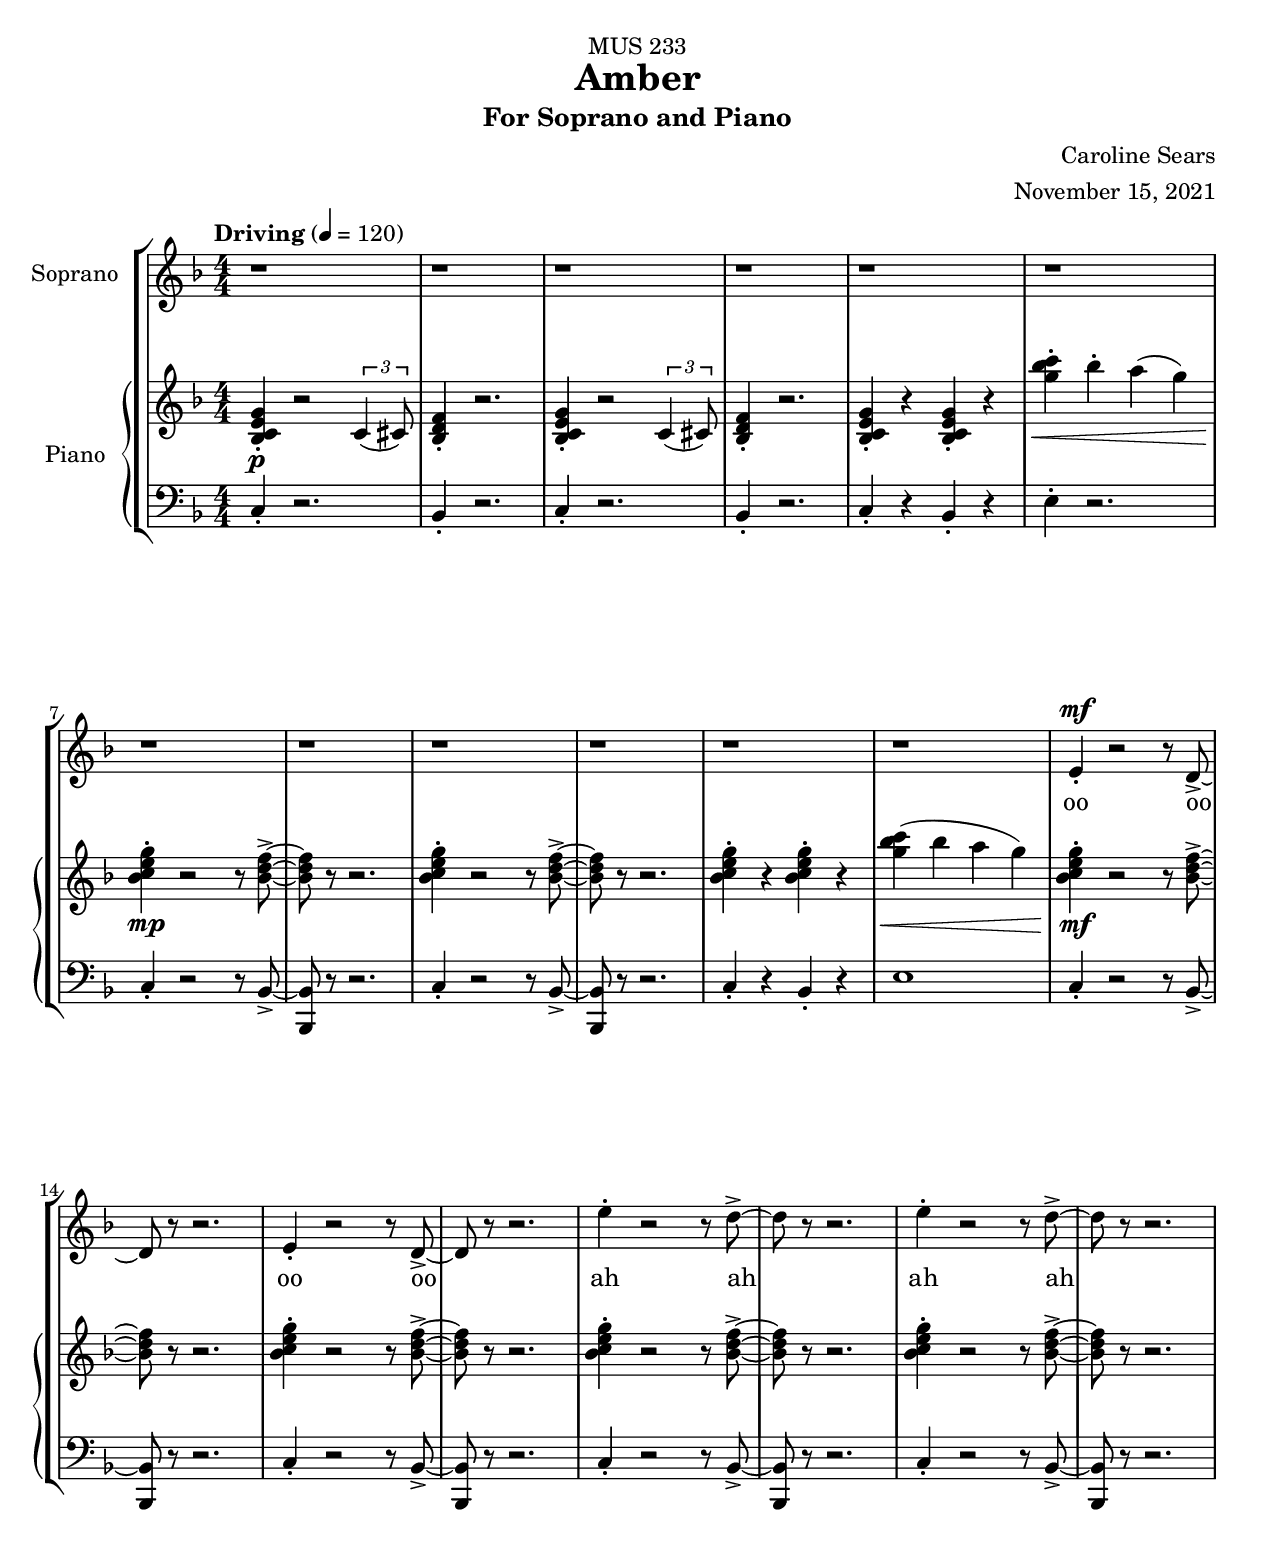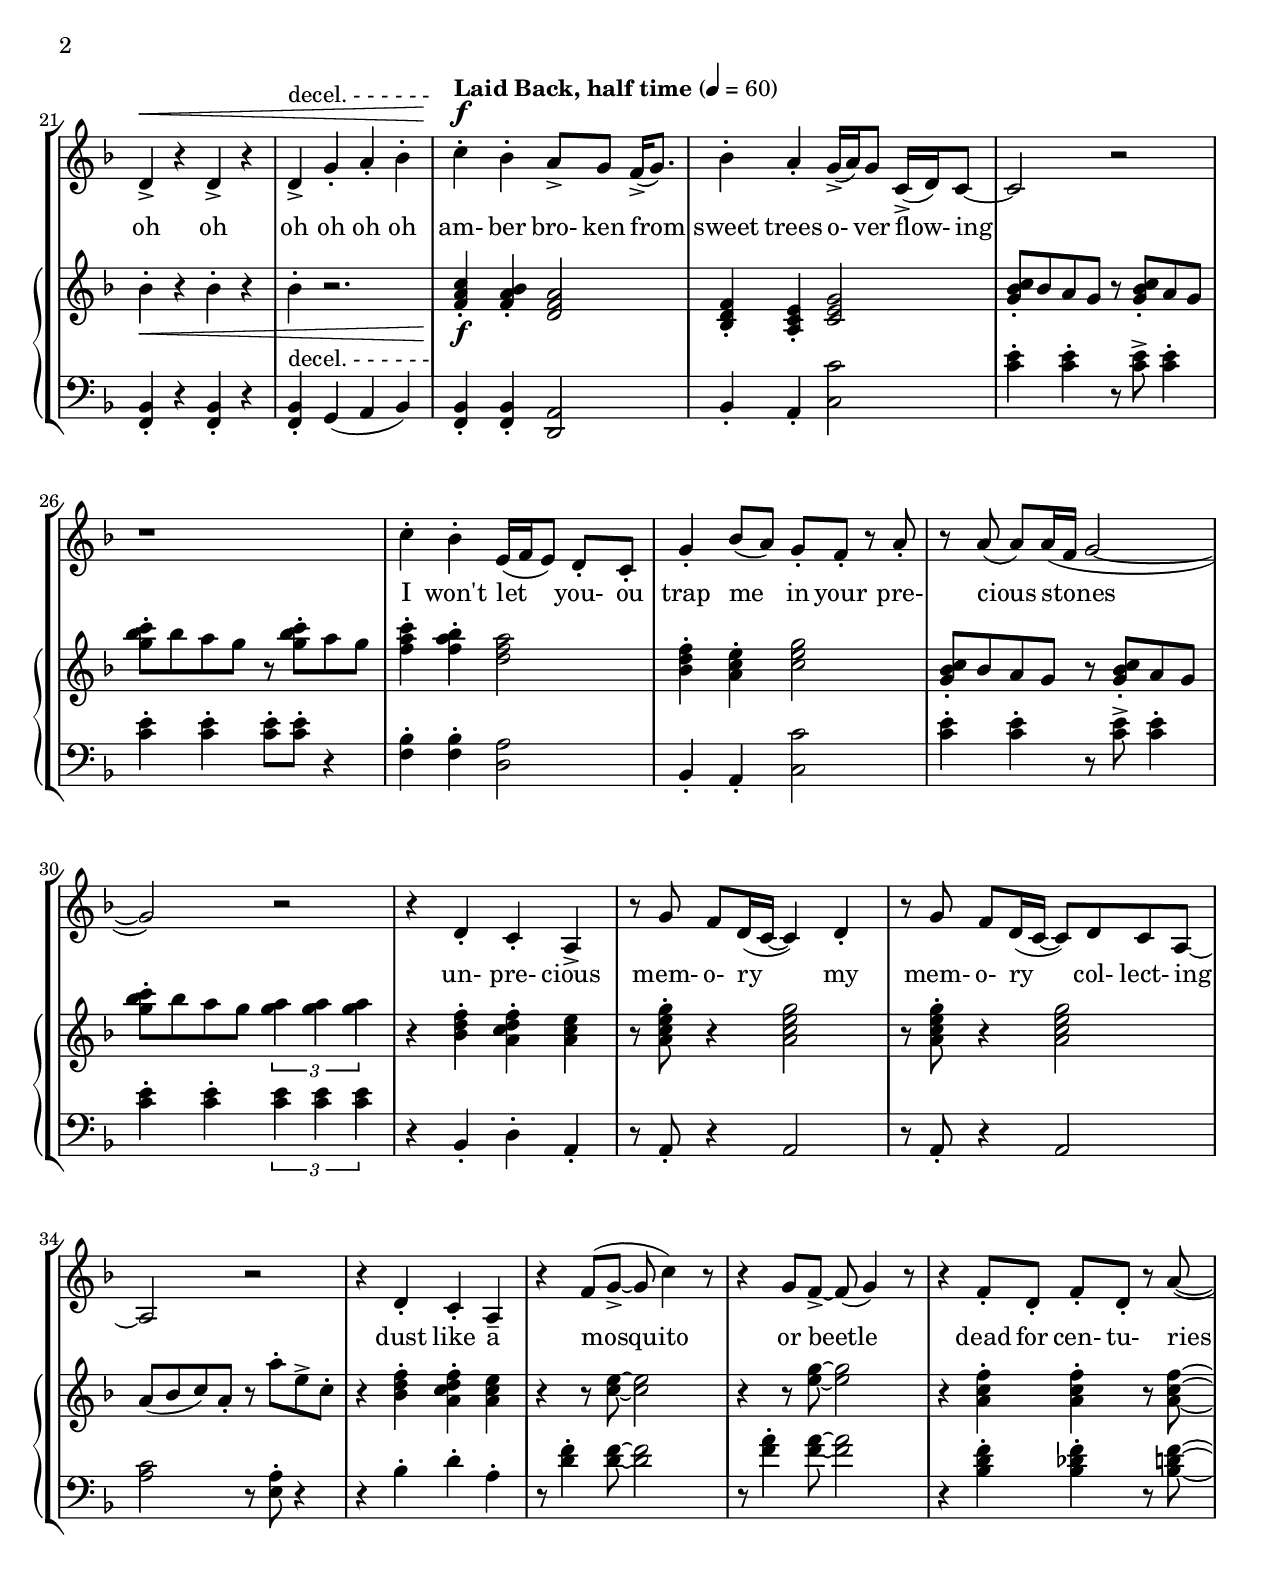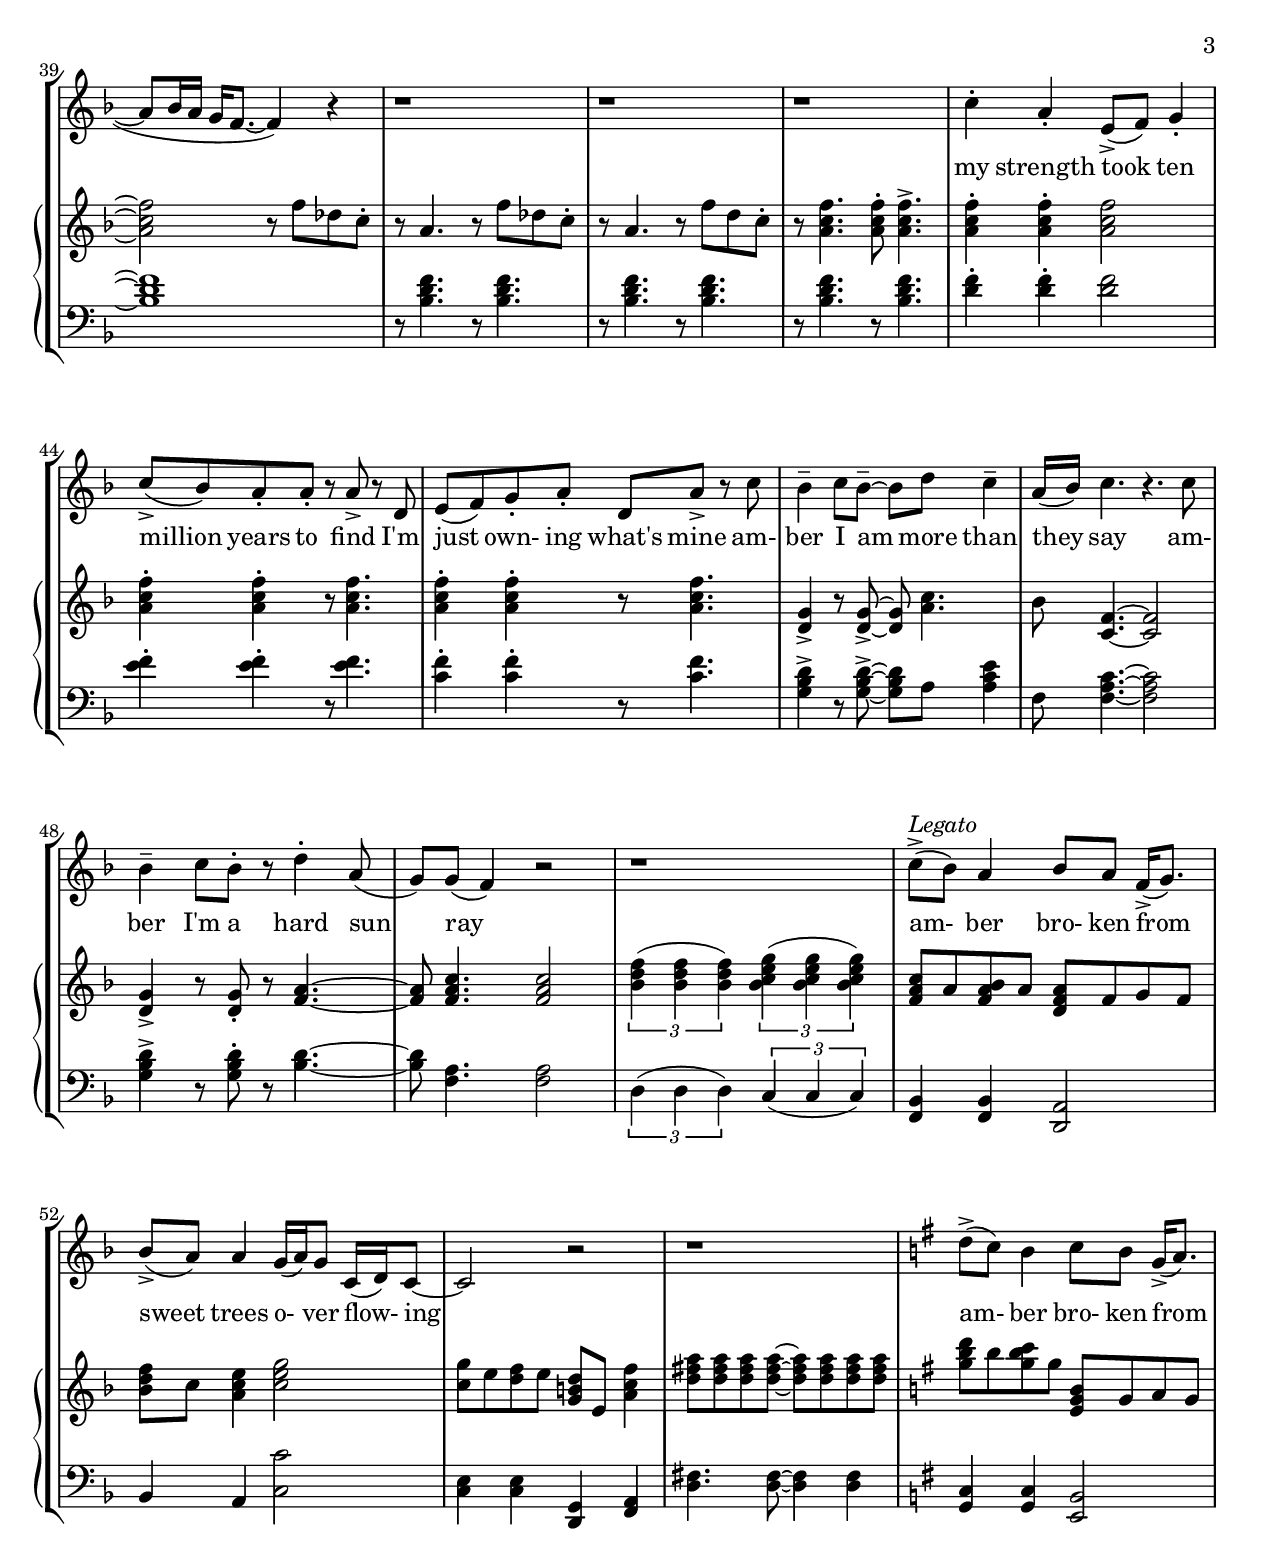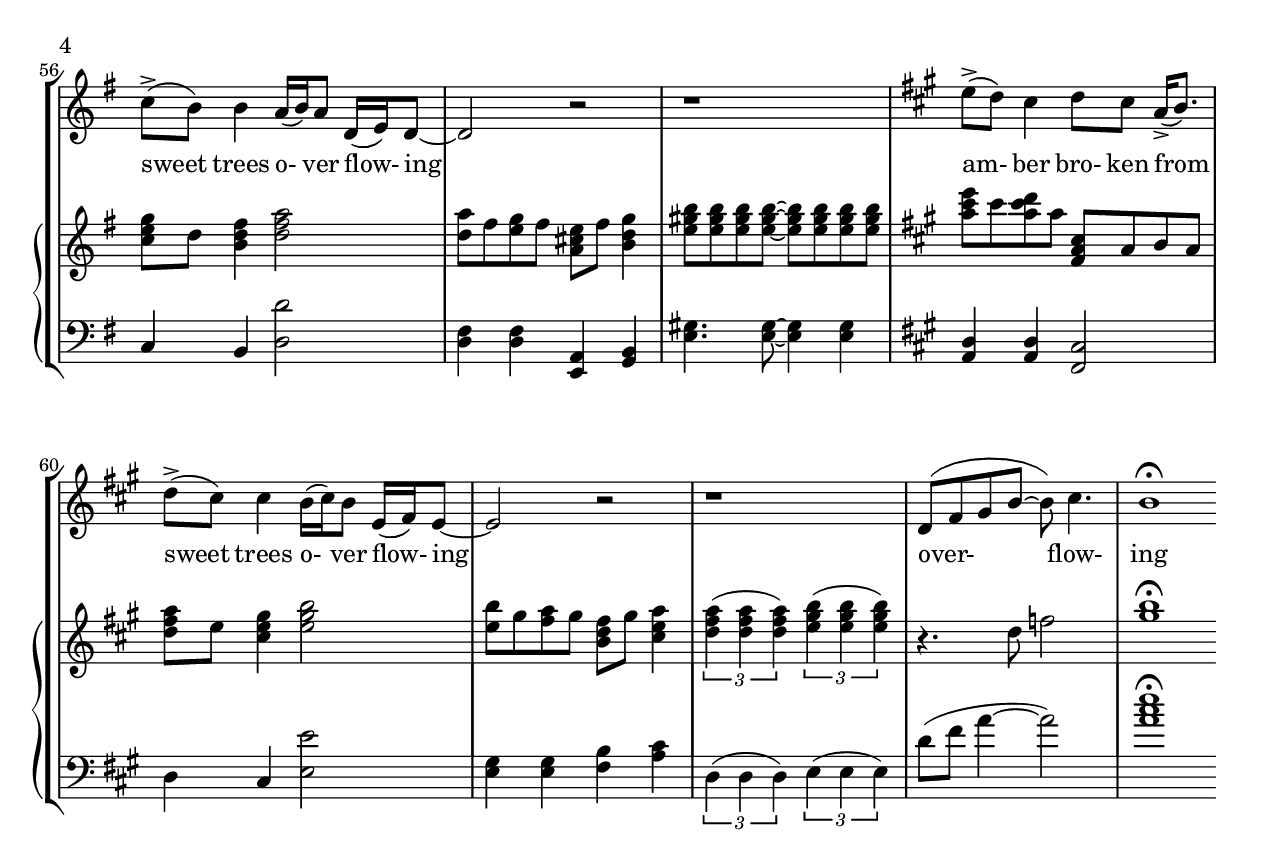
%%%%%%%%%%%%%%%%%%%% Header + Paper Dimensions %%%%%%%%%%%%%%%%%%%%
\header {
  title = "Amber"
    subtitle = "For Soprano and Piano"
    dedication = "MUS 233"
    composer = "Caroline Sears"
    arranger = "November 15, 2021"
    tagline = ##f

}
\paper {
  #(set-paper-size "ansi a")
  #(define top-margin (* 0.75 in))
}

%%%%%%%%%%%%%%%%%%%% Musical/Lyrical Content %%%%%%%%%%%%%%%%%%%%%%%%%%

%%%%% VOICE PART %%%%%%%%%%%
theNotes = \relative c'' {
    \set Staff.midiInstrument = "flute"
    \key f \major % C mixolydian
    \numericTimeSignature \time 4/4
    \tempo "Driving" 4 = 120
    \dynamicUp

    %%Intro %%
    r1 | r1 |r1 | r1 | r1 | r1 | r1 | r1 | r1 | r1 | r1 | r1 |
    e,4\staccato\mf r2 r8 d8\accent~ |d8 r8 r2. |e4\staccato r2 r8 d8\accent~ |d8 r8 r2. 
    e'4\staccato r2 r8 d8\accent~ |d8 r8 r2. |e4\staccato r2 r8 d8\accent~ |d8 r8 r2. 
    d,4\accent\< r4 d4\accent r4| d4\accent^\markup{"decel. - - - - - -"}  g4\staccato a4\staccato bes\staccato |


    %% Verse 1 %%

    %bar 23%
    \tempo "Laid Back, half time" 4 = 60
    c4\staccato\!\f bes4\staccato  a8\accent g8 f16\accent (g8.) | bes4\staccato  a\staccato g16\accent (a16) g8 c,16\accent (d16) c8~ |
    c2 r2 | r1 |
    %bar 27%
     c'4\staccato bes4\staccato  e,16 (f16 e8)  d8\staccato c8\staccato | g'4\staccato bes8 (a) g8\staccato f8\staccato r8 a8\staccato |
    r8 a8 (a) a16 (f16 g2~ | g2) r2 |
    %bar 31%
    r4 d4\staccato c4\staccato a\accent |r8 g'8 f d16 (c16~c4) d4\staccato | r8 g8 f d16 (c16~c8) d8 c8 a~ |a2 r2 |
    %bar 35%
    r4 d4\staccato c4\staccato a4\tenuto | r4 f'8 (g8\accent~g8 c4) r8 | r4 g8 f8\accent~f8 (g4) r8 | r4 f8\staccato d\staccato f\staccato d\staccato r8 a'8(~a8 bes16  a16 
    g f8.~f4)  r4|
    %bar40
     r1 |r1| r1 |
     %bar 43
    c'4\staccato a\staccato e8\accent (f8) g4\staccato | c8\accent (bes) a8\staccato a8\staccato r8 a\accent r8 d,8 |
    e8 (f) g8\staccato a8\staccato  d,8 a'8\accent r8 c8| bes4\tenuto c8 bes8\tenuto~bes8 d8 c4\tenuto| a16 (bes) c4. r4. c8|
    %bar 48
    bes4\tenuto c8 bes8\staccato r8 d4\staccato a8 (g8) g8 (f4) r2 | r1 |
    %bar 50
    c'8\accent^\markup{\italic{"Legato"}} (bes8)  a4 bes8 a8 f16\accent (g8.) | bes8\accent (a8) a4 g16 (a16) g8 c,16 (d16) c8~ |
    c2 r2 | r1 |
    %bar 54
    \key g \major
    d'8\accent (c8)  b4 c8 b8 g16\accent (a8.) | c8\accent (b8) b4 a16 (b16) a8 d,16 (e16) d8~ |
    d2 r2 | r1 |
    \key a \major
    %bar 58
    e'8\accent (d8)  cis4 d8 cis8 a16\accent (b8.) | d8\accent (cis8) cis4 b16 (cis16) b8 e,16 (fis16) e8~ |
    e2 r2 | r1 |
    %bar 62
    d8 (fis gis b~b8) cis4.|b1\fermata \bar ".|"


    
  }

theWords =  \lyricmode {
      %% Intro %%%
      oo oo oo oo
      ah ah ah ah
      oh oh oh oh oh oh
      %% Verse 1%%%
      am- ber bro- ken from
      sweet trees o- ver flow- ing
      I won't let you- _ou  trap me
      in your pre- cious stones_
      un- pre- cious mem- o- ry my
      mem- o- ry col- lect- ing
      dust like a mosquito or beetle
      dead for cen- tu- ries
      my strength took ten million
      years to find
      I'm just own- ing what's mine
      am- ber I am more than they say
      am- ber I'm a hard sun ray 

      am- ber bro- ken from
      sweet trees o- ver flow- ing

      am- ber bro- ken from
      sweet trees o- ver flow- ing

      am- ber bro- ken from
      sweet trees o- ver flow- ing

      over- flow- ing



  }

%%%%%% PIANO PART %%%%%%%%%%
righthand =\relative c' {
    \key f \major
    \numericTimeSignature \time 4/4

    %%%%%%%% INTRO %%%%%%%%
    \tempo "Driving" 4 = 120
    <bes c e g>4\staccato\p r2 \tuplet 3/2 {c4 (cis8)} | <bes d f>4\staccato r2.|
    <bes c e g>4\staccato r2 \tuplet 3/2 {c4 (cis8)} | <bes d f>4\staccato r2.|
    <bes c e g>4\staccato r4 <bes c e g>4\staccato r4|
    <g'' bes c>4\staccato\< bes\staccato a (g) |
    <bes, c e g>4\staccato\!\mp r2 r8 <bes d f>8\accent~|<bes d f>8 r8 r2. |
    <bes c e g>4\staccato r2 r8 <bes d f>8\accent~|<bes d f>8 r8 r2. |
    <bes c e g>4\staccato r4 <bes c e g>4\staccato r4|
    <g' bes c>4\< (bes a g) |
    <bes, c e g>4\!\mf\staccato r2 r8 <bes d f>8\accent~|<bes d f>8 r8 r2. |
    <bes c e g>4\staccato r2 r8 <bes d f>8\accent~|<bes d f>8 r8 r2. |
    <bes c e g>4\staccato r2 r8 <bes d f>8\accent~|<bes d f>8 r8 r2. |
    <bes c e g>4\staccato r2 r8 <bes d f>8\accent~|<bes d f>8 r8 r2. |
    bes4\staccato\< r4 bes4\staccato r4 | bes4\staccato r2. | 
    

    
    %%%% VERSE 1 %%%%%%%%
    \tempo "Laid Back, half time" 4 = 60

    %bar 23%
    <f a c>4\staccato\!\f <f a bes>\staccato <d f a>2 | <bes d f>4\staccato <a c e>4\staccato  <c e g>2 |
    <g' bes c>8\staccato  bes  a g r8 <g bes c>8\staccato a g | <g' bes c>8\staccato  bes  a g r8 <g bes c>8\staccato a g |
    %bar 27%
    <f a c>4\staccato <f a bes>\staccato <d f a>2 | <bes d f>4\staccato <a c e>4\staccato  <c e g>2 |
    <g bes c>8\staccato  bes  a g r8 <g bes c>8\staccato a g | <g' bes c>8\staccato  bes  a g \tuplet 3/2 {<g a>4 <g a>4 <g a>4 } |
    %bar 31%
    r4 <bes, d f>4\staccato <a c d f>4\staccato <a c e> | r8 <a c e g>\staccato r4 <a c e g>2 |  r8 <a c e g>\staccato r4 <a c e g>2 | 
    %bar 34%
    a8 (bes c) a\staccato r8 a'\staccato e\accent c\staccato |r4 <bes d f>4\staccato <a c d f>4\staccato <a c e> |
    r4 r8 <c e>8~<c e>2 | r4 r8 <e g>8~<e g>2 | r4 <a, c f>4\staccato <a c f>4\staccato r8 <a c f>8~| <a c f>2 r8 f'8 des c\staccato|
    %bar 40
    r8 a4. r8 f'8 des c\staccato | r8 a4. r8 f'8 d c\staccato | r8 <a c f>4. <a c f>8\staccato <a c f>4.\accent  |
    <a c f>4\staccato <a c f>4\staccato <a c f>2 |<a c f>4\staccato <a c f>4\staccato r8<a c f>4.| 
    %bar45
    <a c f>4\staccato <a c f>4\staccato r8<a c f>4.| <g d>4\accent r8 <g d>\accent~<g d>8 <a c>4. |
    bes8 <f c>4.~<f c>2 |<g d>4\accent r8 <g d>\staccato r8 <f a>4.~| <f a>8 <f a c>4. <f a c>2 |
    %bar 50
    \tuplet 3/2 {<bes d f>4 (<bes d f>4 <bes d f>4)} \tuplet 3/2 { <bes c e g>4 (<bes c e g>4 <bes c e g>4)} |
    %bar 51
    <f a c>8 a8 <f a bes>8 a8 <d, f a>8 f8 g8 f | <bes d f>8 c8 <a c e>4 <c e g>2 |
    <c g'>8 e8 <d f>8 e8 <g, b d > e8 <a c f>4 | <d fis a>8 <d fis a>8 <d fis a>8 <d fis a>8~<d fis a>8 <d fis a>8 <d fis a>8 <d fis a>8 |
    %bar 55
    \key g \major
    <g b d>8 b8 <g b c>8 g8 <e, g b>8 g8 a8 g | <c e g>8 d8 <b d fis>4 <d fis a>2 |
    <d a'>8 fis8 <e g>8 fis8 <a, cis e > fis'8 <b, d g>4 | <e gis b>8 <e gis b>8 <e gis b>8 <e gis b>8~<e gis b>8<e gis b>8 <e gis b>8 <e gis b>8|

    \key a \major 
    <a cis e>8 cis8 <a cis d>8 a8 <fis, a cis>8 a8 b8 a | <d fis a>8 e8 <cis e gis>4 <e gis b>2 |
    <e b'>8 gis8 <fis a>8 gis8 <b, d fis > gis'8 <cis, e a>4 |\tuplet 3/2 {<d fis a>4 (<d fis a>4 <d fis a>4)} \tuplet 3/2 { <e gis b>4 (<e gis b>4 <e gis b>4)} |
    r4. d8 f2 | <gis b>1\fermata \bar ".|"
    



  }

lefthand = \relative c {
    \key f \major
    \numericTimeSignature \time 4/4
    \clef "bass"

    %%%%%%%% INTRO %%%%%%%%
    \tempo "Driving" 4 = 120
    c4\staccato r2.|bes4\staccato r2. |
    c4\staccato r2.|bes4\staccato r2. |
    c4\staccato r4 bes4\staccato r4|
    e4\staccato r2.|
    c4\staccato r2 r8 bes8~\accent|<bes bes,>8 r8 r2. |
    c4\staccato r2 r8 bes8~\accent|<bes bes,>8 r8 r2. |
    c4\staccato r4 bes4\staccato r4|
    e1|
    c4\staccato r2 r8 bes8~\accent|<bes bes,>8 r8 r2. |
    c4\staccato r2 r8 bes8~\accent|<bes bes,>8 r8 r2. |
    c4\staccato r2 r8 bes8~\accent|<bes bes,>8 r8 r2. |
    c4\staccato r2 r8 bes8~\accent|<bes bes,>8 r8 r2. |
    <bes f>4\staccato r4 <bes f>4\staccato r4 |
    <bes f>4\staccato^\markup{"decel. - - - - - -"} g4 (a bes) |

    %%%%% VERSE 1 %%%%%%%%%%
    \tempo "Laid Back, half time" 4 = 60

    %bar 23%
    <f bes>4\staccato <f bes>4\staccato <d a'>2 | bes'4\staccato a4\staccato <c c'>2| 
    <c' e>4\staccato <c e>\staccato r8 <c e>\accent <c e>4\staccato  |
     <c e>4\staccato <c e>\staccato <c e>8\staccato <c e>8\staccato r4 |
     %bar 27%
     <f, bes>4\staccato <f bes>4\staccato <d a'>2 | bes4\staccato a4\staccato <c c'>2|
     <c' e>4\staccato <c e>\staccato r8 <c e>\accent <c e>4\staccato  |
     <c e>4\staccato <c e>\staccato \tuplet 3/2 {<c e>4 <c e>4 <c e>4}  |
     %bar 31%
      r4 bes,4\staccato d\staccato a\staccato | r8 a8\staccato r4 a2 |r8 a8\staccato r4 a2 |
      %bar 34%
      <a' c>\2 r8 <a e>8\staccato r4 | r4 bes4\staccato d\staccato a\staccato |
      r8 <d f>4\staccato <d f>8~ <d f>2 | r8 <f a>4\staccato <f a>8~<f a>2 |
      %bar 38
      r4 <bes, d f>4\staccato <bes des f>4\staccato r8 <bes d f>8~|
      <bes d f>1 | r8 <bes d f>4. r8 <bes d f>4. |  r8 <bes d f>4. r8 <bes d f>4. |r8 <bes d f>4. r8 <bes d f>4. |
      %bar 43
      <d f>4\staccato <d f>\staccato <d f>2 | <e f>4\staccato <e f>\staccato r8 <e f>4.|
      <c f>4\staccato <c f>4\staccato r8 <c f>4. |
      %bar 46
      <g bes d>4\accent r8 <g bes d>8\accent~<g bes d>8 a8 <a c e>4 | f8 <f a c>4.~<f a c>2 | <g bes d>4\accent r8 <g bes d>8\staccato r8 <bes d >4.~|
      <bes d >8 <f a>4. <f a>2 |
      %bar 50
      \tuplet 3/2 {d4 (d d)} \tuplet 3/2 {c4 (c4 c)} |
      %bar 51
      <f, bes>4  < f bes>4 <d a' >2 | bes'4 a4 <c c'>2 |
      <c e>4 <c e>4 <g d>4 <a f>4| <d fis>4. <d fis>8~<d fis>4 <d fis> |
      %bar 55
      \key g \major
      <g, c>4  < g c>4 <e b' >2 | c'4 b4 <d d'>2 |
      <d fis>4 <d fis>4 <a e>4 <b g>4| <e gis>4. <e gis>8~<e gis>4 <e gis> |
      %bar 59
      \key a \major
      <a, d>4  < a d>4 <fis cis' >2 | d'4 cis4 <e e'>2 |
      <e gis>4 <e gis>4 <fis b>4 <a cis>4|\tuplet 3/2 {d,4 (d d)} \tuplet 3/2 {e4 (e4 e)}  |
      d'8 ( fis a4~a2 ) | <a cis e>1\fermata \bar ".|"
    
  }

%%%%%%%%%%%%%%%%%%%%%%% Score Setup %%%%%%%%%%%%%%%%%%%%%%%%%%%%%%%%%%%
\score {
\new StaffGroup <<
  \new Staff \with {instrumentName = "Soprano" 
    %shortInstrumentName = #"Sop. "
    }
  \new Voice = vocals \theNotes
  \new Lyrics \lyricsto vocals \theWords
  

  \new PianoStaff \with { instrumentName = "Piano" 
    %shortInstrumentName = #"Pno. "
    }
  <<
    \new Staff = "upper" \righthand
    \new Staff = "lower" \lefthand
  >>
>>

  \layout {}
  \midi {}
}